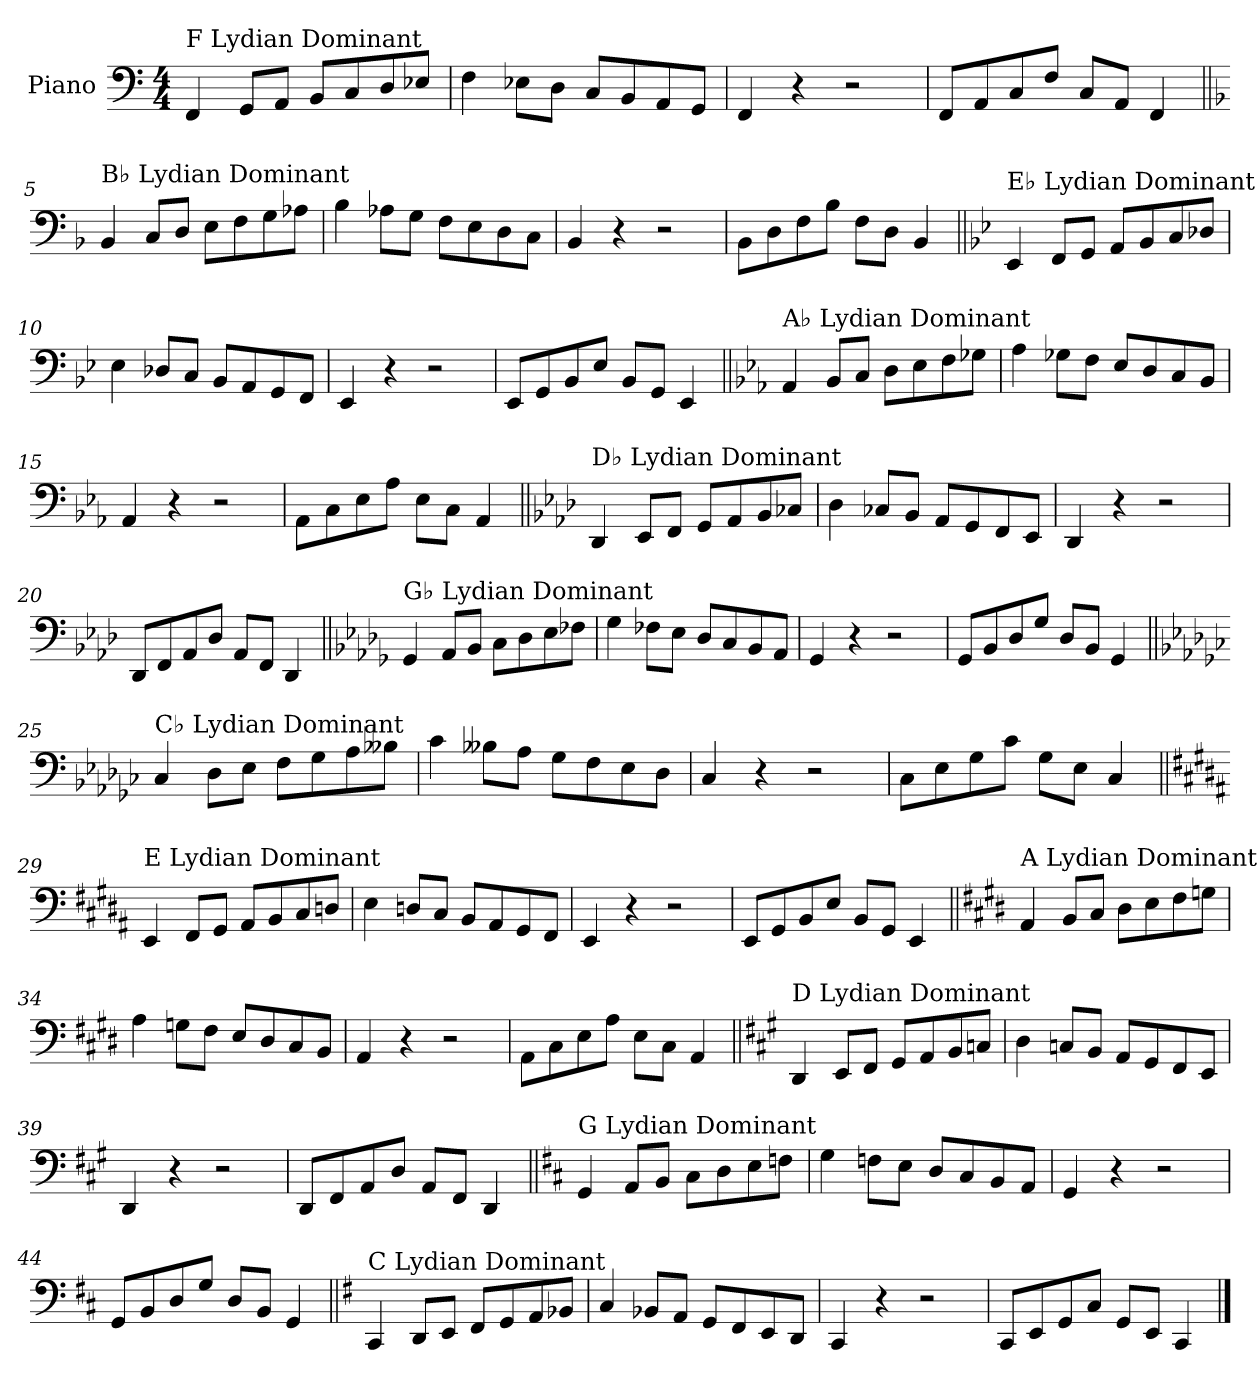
**kern
*part1
*staff1
*I"Piano
*I'Pno.
*clefF4
*k[]
*M4/4
=1
!LO:TX:a:t=F Lydian Dominant
4FF/
8GG/L
8AA/J
8BB/L
8C/
8D/
8E-X/J
=2
4F\
8E-X\L
8D\J
8C/L
8BB/
8AA/
8GG/J
=3
4FF/
4r
2r
=4
8FF/L
8AA/
8C/
8F/J
8C/L
8AA/J
4FF/
!!LO:LB:g=z
=5||
*k[b-]
!LO:TX:a:t=B♭ Lydian Dominant
4BB-/
8C/L
8D/J
8E\L
8F\
8G\
8A-X\J
=6
4B-\
8A-X\L
8G\J
8F\L
8E\
8D\
8C\J
=7
4BB-/
4r
2r
=8
8BB-\L
8D\
8F\
8B-\J
8F\L
8D\J
4BB-/
!!LO:LB:g=z
=9||
*k[b-e-]
!LO:TX:a:t=E♭ Lydian Dominant
4EE-/
8FF/L
8GG/J
8AA/L
8BB-/
8C/
8D-X/J
=10
4E-\
8D-X/L
8C/J
8BB-/L
8AA/
8GG/
8FF/J
=11
4EE-/
4r
2r
=12
8EE-/L
8GG/
8BB-/
8E-/J
8BB-/L
8GG/J
4EE-/
!!LO:LB:g=z
=13||
*k[b-e-a-]
!LO:TX:a:t=A♭ Lydian Dominant
4AA-/
8BB-/L
8C/J
8D\L
8E-\
8F\
8G-X\J
=14
4A-\
8G-X\L
8F\J
8E-/L
8D/
8C/
8BB-/J
=15
4AA-/
4r
2r
=16
8AA-\L
8C\
8E-\
8A-\J
8E-\L
8C\J
4AA-/
!!LO:LB:g=z
=17||
*k[b-e-a-d-]
!LO:TX:a:t=D♭ Lydian Dominant
4DD-/
8EE-/L
8FF/J
8GG/L
8AA-/
8BB-/
8C-X/J
=18
4D-\
8C-X/L
8BB-/J
8AA-/L
8GG/
8FF/
8EE-/J
=19
4DD-/
4r
2r
=20
8DD-/L
8FF/
8AA-/
8D-/J
8AA-/L
8FF/J
4DD-/
!!LO:LB:g=z
=21||
*k[b-e-a-d-g-]
!LO:TX:a:t=G♭ Lydian Dominant
4GG-/
8AA-/L
8BB-/J
8C\L
8D-\
8E-\
8F-X\J
=22
4G-\
8F-X\L
8E-\J
8D-/L
8C/
8BB-/
8AA-/J
=23
4GG-/
4r
2r
=24
8GG-/L
8BB-/
8D-/
8G-/J
8D-/L
8BB-/J
4GG-/
!!LO:LB:g=z
=25||
*k[b-e-a-d-g-c-]
!LO:TX:a:t=C♭ Lydian Dominant
4C-/
8D-\L
8E-\J
8F\L
8G-\
8A-\
8B--X\J
=26
4c-\
8B--X\L
8A-\J
8G-\L
8F\
8E-\
8D-\J
=27
4C-/
4r
2r
=28
8C-\L
8E-\
8G-\
8c-\J
8G-\L
8E-\J
4C-/
!!LO:LB:g=z
=29||
*k[f#c#g#d#a#]
!LO:TX:a:t=E Lydian Dominant
4EE/
8FF#/L
8GG#/J
8AA#/L
8BB/
8C#/
8Dn/J
=30
4E\
8Dn/L
8C#/J
8BB/L
8AA#/
8GG#/
8FF#/J
=31
4EE/
4r
2r
=32
8EE/L
8GG#/
8BB/
8E/J
8BB/L
8GG#/J
4EE/
!!LO:LB:g=z
=33||
*k[f#c#g#d#]
!LO:TX:a:t=A Lydian Dominant
4AA/
8BB/L
8C#/J
8D#\L
8E\
8F#\
8Gn\J
=34
4A\
8Gn\L
8F#\J
8E/L
8D#/
8C#/
8BB/J
=35
4AA/
4r
2r
=36
8AA\L
8C#\
8E\
8A\J
8E\L
8C#\J
4AA/
!!LO:LB:g=z
=37||
*k[f#c#g#]
!LO:TX:a:t=D Lydian Dominant
4DD/
8EE/L
8FF#/J
8GG#/L
8AA/
8BB/
8Cn/J
=38
4D\
8Cn/L
8BB/J
8AA/L
8GG#/
8FF#/
8EE/J
=39
4DD/
4r
2r
=40
8DD/L
8FF#/
8AA/
8D/J
8AA/L
8FF#/J
4DD/
!!LO:LB:g=z
=41||
*k[f#c#]
!LO:TX:a:t=G Lydian Dominant
4GG/
8AA/L
8BB/J
8C#\L
8D\
8E\
8Fn\J
=42
4G\
8Fn\L
8E\J
8D/L
8C#/
8BB/
8AA/J
=43
4GG/
4r
2r
=44
8GG/L
8BB/
8D/
8G/J
8D/L
8BB/J
4GG/
!!LO:LB:g=z
=45||
*k[f#]
!LO:TX:a:t=C Lydian Dominant
4CC/
8DD/L
8EE/J
8FF#/L
8GG/
8AA/
8BB-X/J
=46
4C/
8BB-X/L
8AA/J
8GG/L
8FF#/
8EE/
8DD/J
=47
4CC/
4r
2r
=48
8CC/L
8EE/
8GG/
8C/J
8GG/L
8EE/J
4CC/
==
*-
